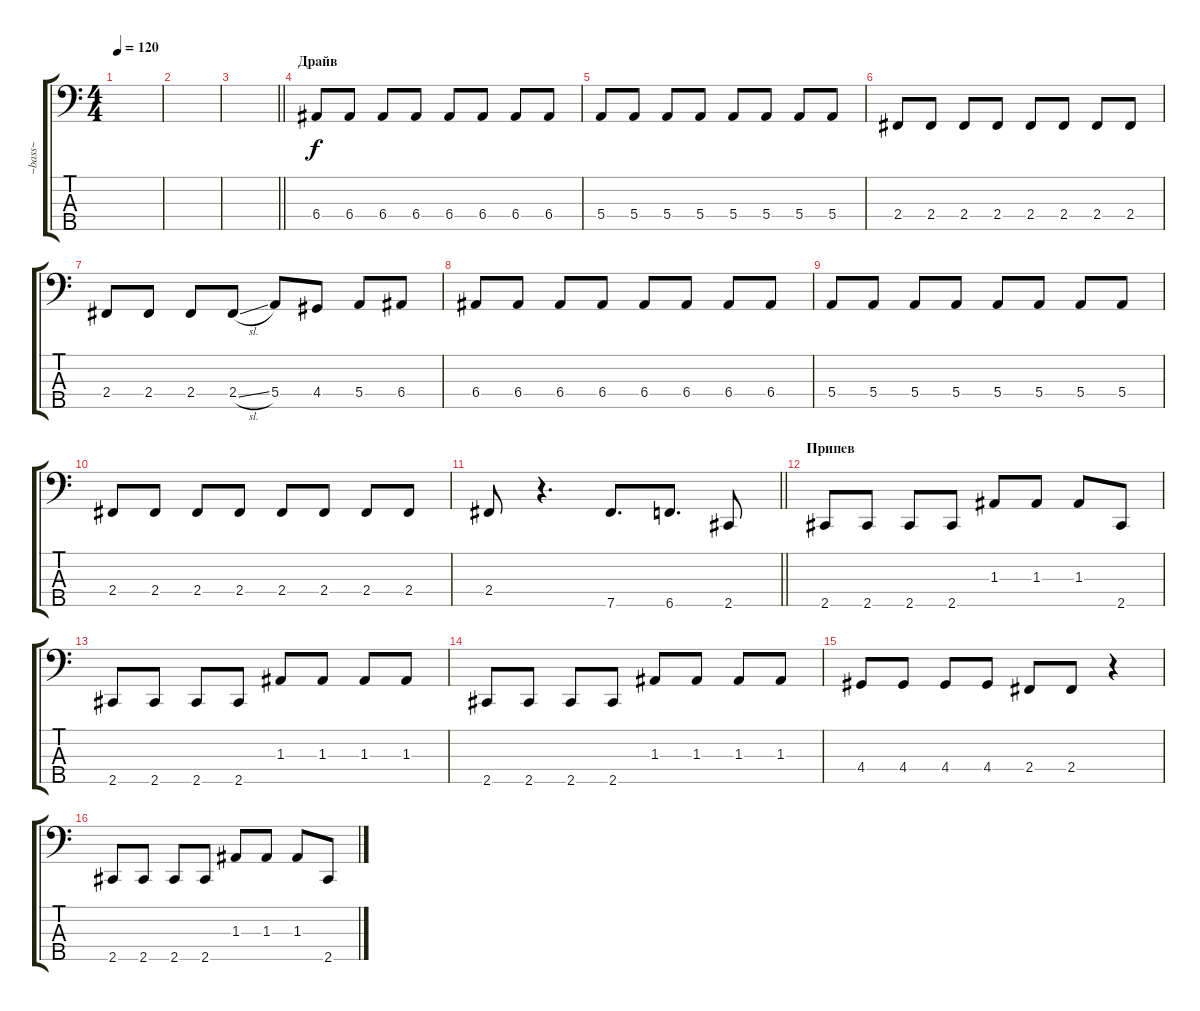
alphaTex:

\track ("~bass~" "~bass~") {instrument electricbassfinger}
\staff {score tabs}
\tuning (G2 D2 A1 E1 B0) {hide}
\ts (4 4)
\tempo 120
\clef f4
\ks c
|
|
\barLineRight lightlight
|
\section ("" "Драйв")
6.4.8 6.4.8 6.4.8 6.4.8 6.4.8 6.4.8 6.4.8 6.4.8 |
5.4.8 5.4.8 5.4.8 5.4.8 5.4.8 5.4.8 5.4.8 5.4.8 |
2.4.8 2.4.8 2.4.8 2.4.8 2.4.8 2.4.8 2.4.8 2.4.8 |
2.4.8 2.4.8 2.4.8 2.4{sl}.8 5.4.8 4.4.8 5.4.8 6.4.8 |
6.4.8 6.4.8 6.4.8 6.4.8 6.4.8 6.4.8 6.4.8 6.4.8 |
5.4.8 5.4.8 5.4.8 5.4.8 5.4.8 5.4.8 5.4.8 5.4.8 |
2.4.8 2.4.8 2.4.8 2.4.8 2.4.8 2.4.8 2.4.8 2.4.8 |
\barLineRight lightlight
2.4.8 r.4{d} 7.5.8{d} 6.5.8{d} 2.5.8 |
\section ("" "Припев")
2.5.8 2.5.8 2.5.8 2.5.8 1.3.8 1.3.8 1.3.8 2.5.8 |
2.5.8 2.5.8 2.5.8 2.5.8 1.3.8 1.3.8 1.3.8 1.3.8 |
2.5.8 2.5.8 2.5.8 2.5.8 1.3.8 1.3.8 1.3.8 1.3.8 |
4.4.8 4.4.8 4.4.8 4.4.8 2.4.8 2.4.8 r.4 |
2.5.8 2.5.8 2.5.8 2.5.8 1.3.8 1.3.8 1.3.8 2.5.8
